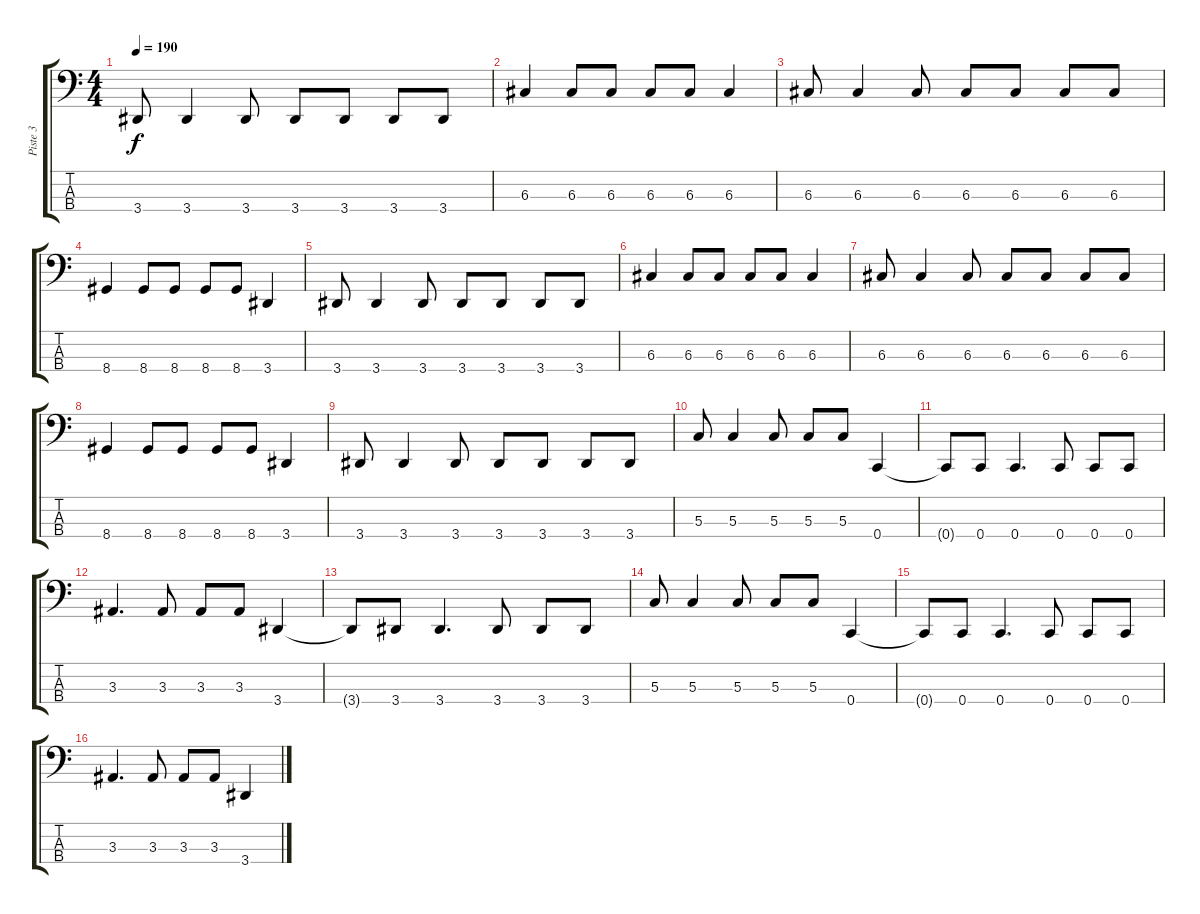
\track ("Piste 3" "Piste 3") {instrument electricbassfinger}
\staff {score tabs}
\tuning (F2 C2 G1 C1) {hide}
\ts (4 4)
\tempo 190
\clef f4
\ks c
3.4.8{dy f} 3.4.4 3.4.8 3.4.8 3.4.8 3.4.8 3.4.8 |
6.3.4 6.3.8 6.3.8 6.3.8 6.3.8 6.3.4 |
6.3.8 6.3.4 6.3.8 6.3.8 6.3.8 6.3.8 6.3.8 |
8.4.4 8.4.8 8.4.8 8.4.8 8.4.8 3.4.4 |
3.4.8 3.4.4 3.4.8 3.4.8 3.4.8 3.4.8 3.4.8 |
6.3.4 6.3.8 6.3.8 6.3.8 6.3.8 6.3.4 |
6.3.8 6.3.4 6.3.8 6.3.8 6.3.8 6.3.8 6.3.8 |
8.4.4 8.4.8 8.4.8 8.4.8 8.4.8 3.4.4 |
3.4.8 3.4.4 3.4.8 3.4.8 3.4.8 3.4.8 3.4.8 |
5.3.8 5.3.4 5.3.8 5.3.8 5.3.8 0.4.4 |
0.4{t}.8 0.4.8 0.4.4{d} 0.4.8 0.4.8 0.4.8 |
3.3.4{d} 3.3.8 3.3.8 3.3.8 3.4.4 |
3.4{t}.8 3.4.8 3.4.4{d} 3.4.8 3.4.8 3.4.8 |
5.3.8 5.3.4 5.3.8 5.3.8 5.3.8 0.4.4 |
0.4{t}.8 0.4.8 0.4.4{d} 0.4.8 0.4.8 0.4.8 |
3.3.4{d} 3.3.8 3.3.8 3.3.8 3.4.4
